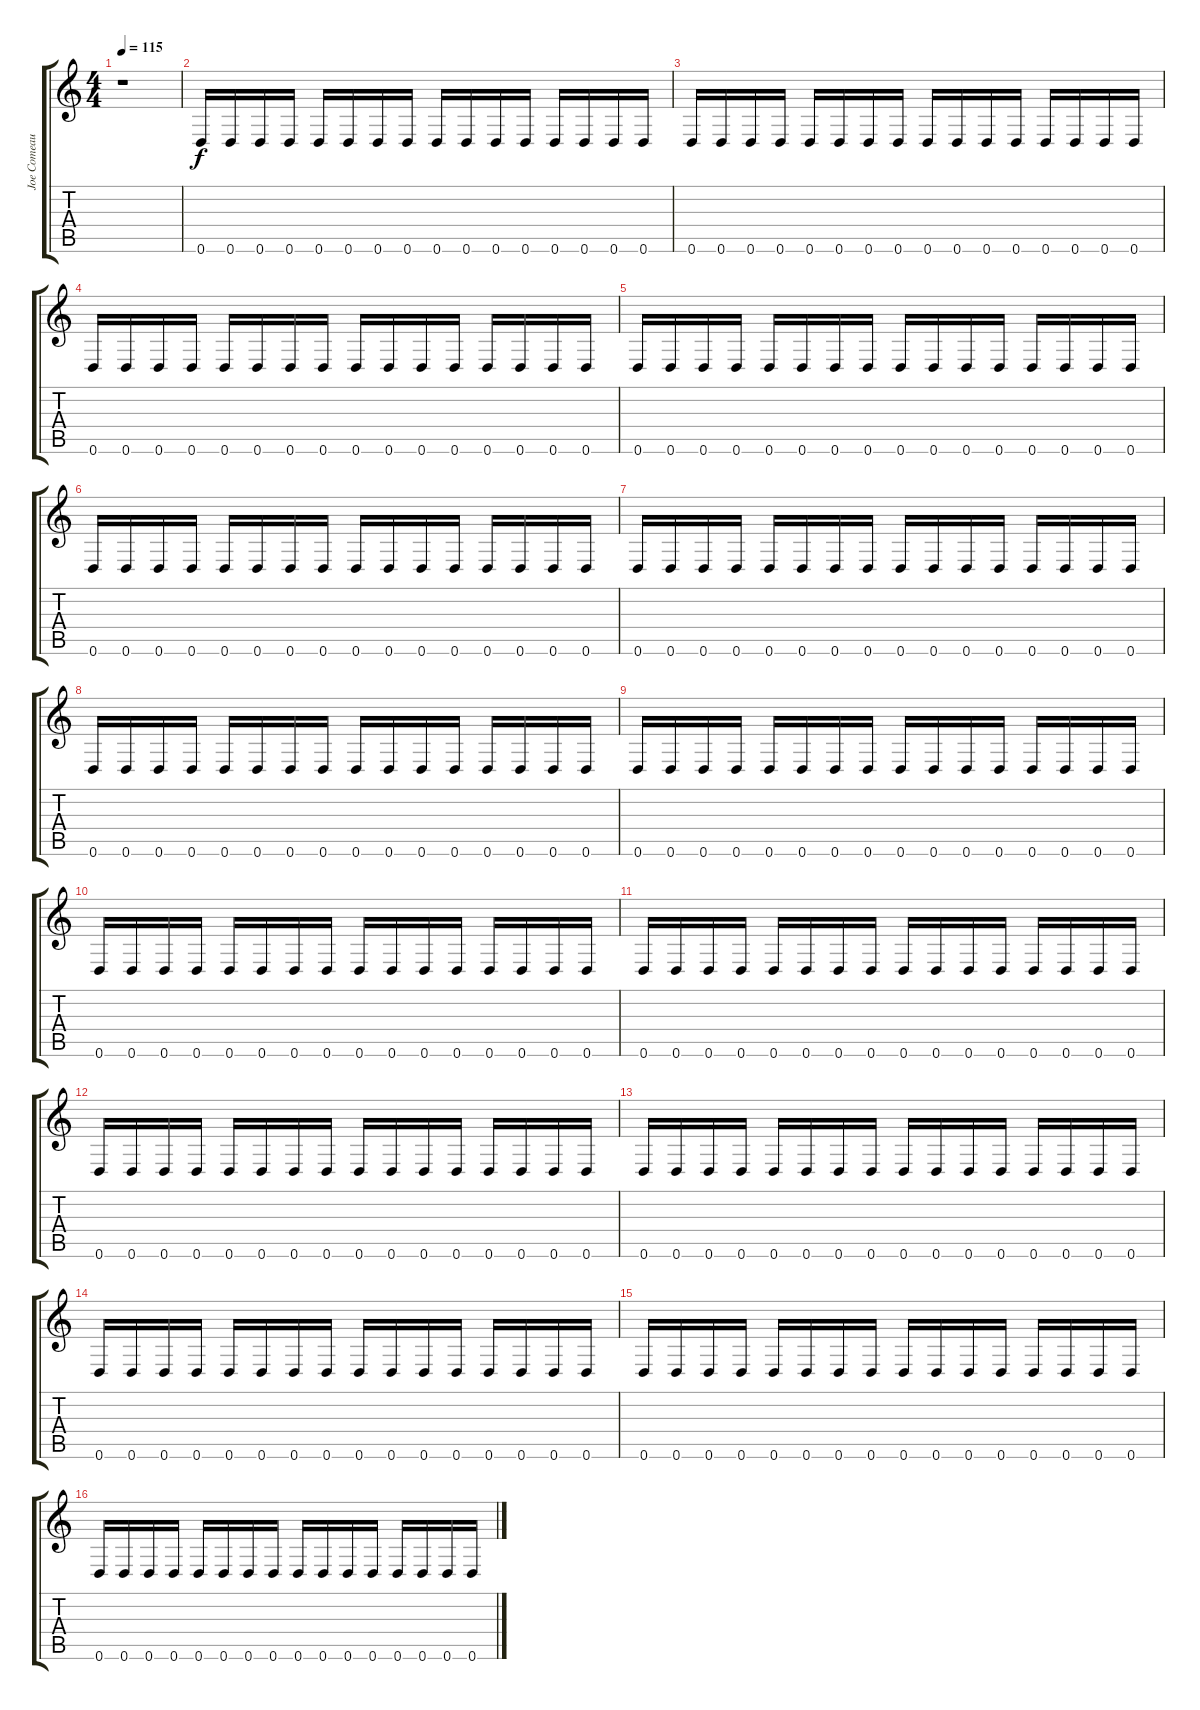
\track ("Joe Comeau" "Joe Comeau") {instrument distortionguitar}
\staff {score tabs}
\tuning (E4 B3 G3 D3 A2 D2) {hide}
\ts (4 4)
\tempo 115
\clef g2
\ks c
r.1{dy f instrument distortionguitar} |
0.6.16{volume 0} 0.6.16 0.6.16 0.6.16 0.6.16 0.6.16 0.6.16 0.6.16{volume 10} 0.6.16 0.6.16 0.6.16 0.6.16 0.6.16 0.6.16 0.6.16 0.6.16 |
0.6.16 0.6.16 0.6.16 0.6.16 0.6.16 0.6.16 0.6.16 0.6.16 0.6.16 0.6.16 0.6.16 0.6.16 0.6.16 0.6.16 0.6.16 0.6.16 |
0.6.16 0.6.16 0.6.16 0.6.16 0.6.16 0.6.16 0.6.16 0.6.16 0.6.16 0.6.16 0.6.16 0.6.16 0.6.16 0.6.16 0.6.16 0.6.16 |
0.6.16 0.6.16 0.6.16 0.6.16 0.6.16 0.6.16 0.6.16 0.6.16 0.6.16 0.6.16 0.6.16 0.6.16 0.6.16 0.6.16 0.6.16 0.6.16 |
0.6.16 0.6.16 0.6.16 0.6.16 0.6.16 0.6.16 0.6.16 0.6.16 0.6.16 0.6.16 0.6.16 0.6.16 0.6.16 0.6.16 0.6.16 0.6.16 |
0.6.16 0.6.16 0.6.16 0.6.16 0.6.16 0.6.16 0.6.16 0.6.16 0.6.16 0.6.16 0.6.16 0.6.16 0.6.16 0.6.16 0.6.16 0.6.16 |
0.6.16 0.6.16 0.6.16 0.6.16 0.6.16 0.6.16 0.6.16 0.6.16 0.6.16 0.6.16 0.6.16 0.6.16 0.6.16 0.6.16 0.6.16 0.6.16 |
0.6.16 0.6.16 0.6.16 0.6.16 0.6.16 0.6.16 0.6.16 0.6.16 0.6.16 0.6.16 0.6.16 0.6.16 0.6.16 0.6.16 0.6.16 0.6.16 |
0.6.16 0.6.16 0.6.16 0.6.16 0.6.16 0.6.16 0.6.16 0.6.16 0.6.16 0.6.16 0.6.16 0.6.16 0.6.16 0.6.16 0.6.16 0.6.16 |
0.6.16 0.6.16 0.6.16 0.6.16 0.6.16 0.6.16 0.6.16 0.6.16 0.6.16 0.6.16 0.6.16 0.6.16 0.6.16 0.6.16 0.6.16 0.6.16 |
0.6.16 0.6.16 0.6.16 0.6.16 0.6.16 0.6.16 0.6.16 0.6.16 0.6.16 0.6.16 0.6.16 0.6.16 0.6.16 0.6.16 0.6.16 0.6.16 |
0.6.16 0.6.16 0.6.16 0.6.16 0.6.16 0.6.16 0.6.16 0.6.16 0.6.16 0.6.16 0.6.16 0.6.16 0.6.16 0.6.16 0.6.16 0.6.16 |
0.6.16{volume 7} 0.6.16 0.6.16 0.6.16 0.6.16 0.6.16 0.6.16 0.6.16 0.6.16 0.6.16 0.6.16 0.6.16{volume 10} 0.6.16 0.6.16 0.6.16 0.6.16 |
0.6.16 0.6.16 0.6.16 0.6.16 0.6.16 0.6.16 0.6.16 0.6.16 0.6.16 0.6.16 0.6.16 0.6.16 0.6.16 0.6.16 0.6.16 0.6.16 |
0.6.16 0.6.16 0.6.16 0.6.16 0.6.16 0.6.16 0.6.16 0.6.16 0.6.16 0.6.16 0.6.16 0.6.16 0.6.16 0.6.16 0.6.16 0.6.16
